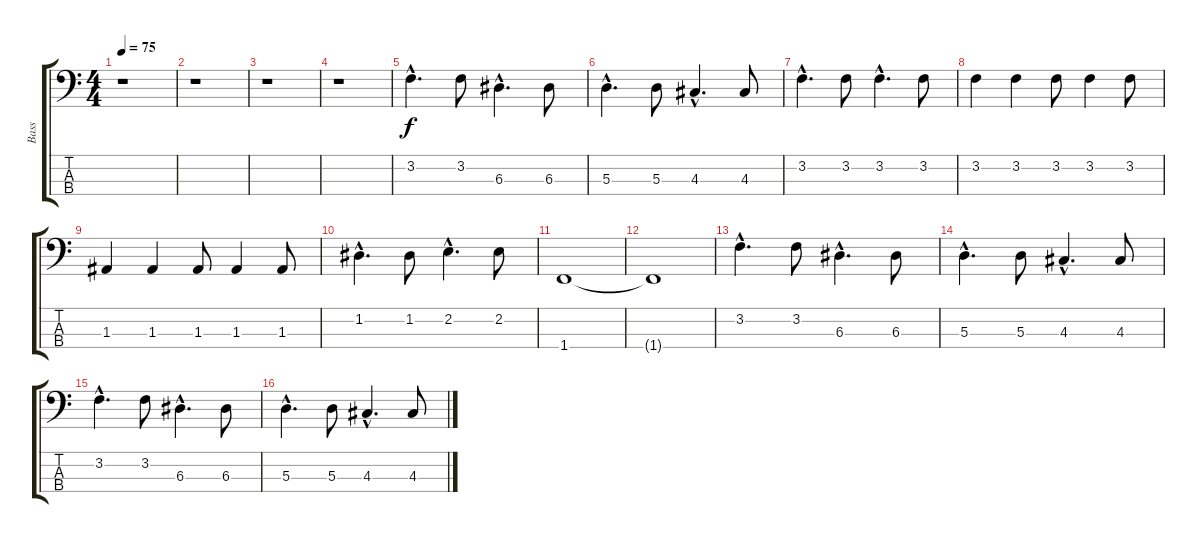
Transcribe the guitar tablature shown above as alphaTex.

\track ("Bass" "Bass") {instrument electricbassfinger}
\staff {score tabs}
\tuning (G2 D2 A1 E1) {hide}
\ts (4 4)
\tempo 75
\clef f4
\ks c
r.1{dy f instrument electricbassfinger} |
r.1 |
r.1 |
r.1 |
3.2{hac}.4{d} 3.2.8 6.3{hac}.4{d} 6.3.8 |
5.3{hac}.4{d} 5.3.8 4.3{hac}.4{d} 4.3.8 |
3.2{hac}.4{d} 3.2.8 3.2{hac}.4{d} 3.2.8 |
3.2.4 3.2.4 3.2.8 3.2.4 3.2.8 |
1.3.4 1.3.4 1.3.8 1.3.4 1.3.8 |
1.2{hac}.4{d} 1.2.8 2.2{hac}.4{d} 2.2.8 |
1.4.1 |
1.4{t}.1 |
3.2{hac}.4{d} 3.2.8 6.3{hac}.4{d} 6.3.8 |
5.3{hac}.4{d} 5.3.8 4.3{hac}.4{d} 4.3.8 |
3.2{hac}.4{d} 3.2.8 6.3{hac}.4{d} 6.3.8 |
5.3{hac}.4{d} 5.3.8 4.3{hac}.4{d} 4.3.8
